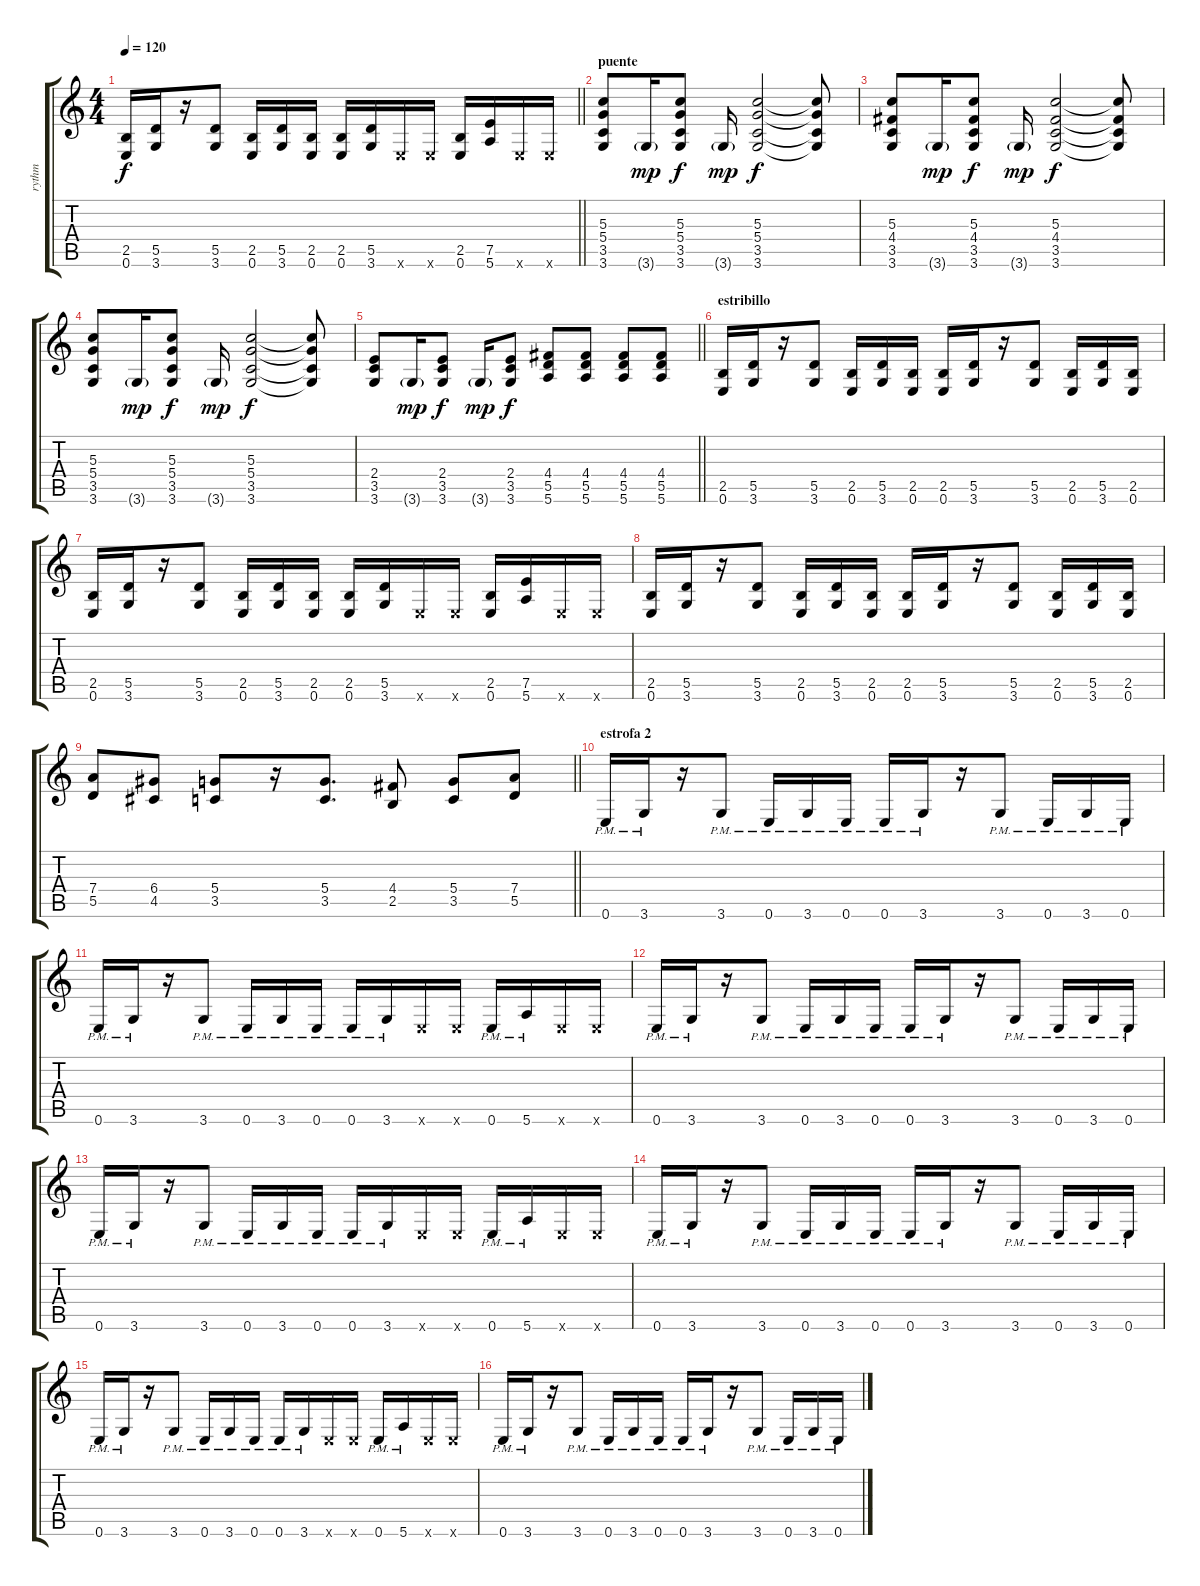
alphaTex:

\track ("rythm" "rythm") {instrument overdrivenguitar}
\staff {score tabs}
\tuning (E4 B3 G3 D3 A2 E2) {hide}
\ts (4 4)
\tempo 120
\clef g2
\barLineRight lightlight
\ks c
(2.5 0.6).16{dy f} (5.5 3.6).16 r.16 (5.5 3.6).8 (2.5 0.6).16 (5.5 3.6).16 (2.5 0.6).16 (2.5 0.6).16 (5.5 3.6).16 0.6{x}.16 0.6{x}.16 (2.5 0.6).16 (7.5 5.6).16 0.6{x}.16 0.6{x}.16 |
\section ("" "puente")
(5.3 5.4 3.5 3.6).8 3.6{g}.16{dy mp} (5.3 5.4 3.5 3.6).8{dy f} 3.6{g}.16{dy mp} (5.3 5.4 3.5 3.6).2{dy f} (5.3{t} 5.4{t} 3.5{t} 3.6{t}).8 |
(5.3 4.4 3.5 3.6).8 3.6{g}.16{dy mp} (5.3 4.4 3.5 3.6).8{dy f} 3.6{g}.16{dy mp} (5.3 4.4 3.5 3.6).2{dy f} (5.3{t} 4.4{t} 3.5{t} 3.6{t}).8 |
(5.3 5.4 3.5 3.6).8 3.6{g}.16{dy mp} (5.3 5.4 3.5 3.6).8{dy f} 3.6{g}.16{dy mp} (5.3 5.4 3.5 3.6).2{dy f} (5.3{t} 5.4{t} 3.5{t} 3.6{t}).8 |
\barLineRight lightlight
(2.4 3.5 3.6).8 3.6{g}.16{dy mp} (2.4 3.5 3.6).8{dy f} 3.6{g}.16{dy mp} (2.4 3.5 3.6).8{dy f} (4.4 5.5 5.6).8 (4.4 5.5 5.6).8 (4.4 5.5 5.6).8 (4.4 5.5 5.6).8 |
\section ("" "estribillo")
(2.5 0.6).16 (5.5 3.6).16 r.16 (5.5 3.6).8 (2.5 0.6).16 (5.5 3.6).16 (2.5 0.6).16 (2.5 0.6).16 (5.5 3.6).16 r.16 (5.5 3.6).8 (2.5 0.6).16 (5.5 3.6).16 (2.5 0.6).16 |
(2.5 0.6).16 (5.5 3.6).16 r.16 (5.5 3.6).8 (2.5 0.6).16 (5.5 3.6).16 (2.5 0.6).16 (2.5 0.6).16 (5.5 3.6).16 0.6{x}.16 0.6{x}.16 (2.5 0.6).16 (7.5 5.6).16 0.6{x}.16 0.6{x}.16 |
(2.5 0.6).16 (5.5 3.6).16 r.16 (5.5 3.6).8 (2.5 0.6).16 (5.5 3.6).16 (2.5 0.6).16 (2.5 0.6).16 (5.5 3.6).16 r.16 (5.5 3.6).8 (2.5 0.6).16 (5.5 3.6).16 (2.5 0.6).16 |
\barLineRight lightlight
(7.4 5.5).8 (6.4 4.5).8 (5.4 3.5).8 r.16 (5.4 3.5).8{d} (4.4 2.5).8 (5.4 3.5).8 (7.4 5.5).8 |
\section ("" "estrofa 2")
0.6{pm}.16 3.6{pm}.16 r.16 3.6{pm}.8 0.6{pm}.16 3.6{pm}.16 0.6{pm}.16 0.6{pm}.16 3.6{pm}.16 r.16 3.6{pm}.8 0.6{pm}.16 3.6{pm}.16 0.6{pm}.16 |
0.6{pm}.16 3.6{pm}.16 r.16 3.6{pm}.8 0.6{pm}.16 3.6{pm}.16 0.6{pm}.16 0.6{pm}.16 3.6{pm}.16 0.6{x}.16 0.6{x}.16 0.6{pm}.16 5.6{pm}.16 0.6{x}.16 0.6{x}.16 |
0.6{pm}.16 3.6{pm}.16 r.16 3.6{pm}.8 0.6{pm}.16 3.6{pm}.16 0.6{pm}.16 0.6{pm}.16 3.6{pm}.16 r.16 3.6{pm}.8 0.6{pm}.16 3.6{pm}.16 0.6{pm}.16 |
0.6{pm}.16 3.6{pm}.16 r.16 3.6{pm}.8 0.6{pm}.16 3.6{pm}.16 0.6{pm}.16 0.6{pm}.16 3.6{pm}.16 0.6{x}.16 0.6{x}.16 0.6{pm}.16 5.6{pm}.16 0.6{x}.16 0.6{x}.16 |
0.6{pm}.16 3.6{pm}.16 r.16 3.6{pm}.8 0.6{pm}.16 3.6{pm}.16 0.6{pm}.16 0.6{pm}.16 3.6{pm}.16 r.16 3.6{pm}.8 0.6{pm}.16 3.6{pm}.16 0.6{pm}.16 |
0.6{pm}.16 3.6{pm}.16 r.16 3.6{pm}.8 0.6{pm}.16 3.6{pm}.16 0.6{pm}.16 0.6{pm}.16 3.6{pm}.16 0.6{x}.16 0.6{x}.16 0.6{pm}.16 5.6{pm}.16 0.6{x}.16 0.6{x}.16 |
0.6{pm}.16 3.6{pm}.16 r.16 3.6{pm}.8 0.6{pm}.16 3.6{pm}.16 0.6{pm}.16 0.6{pm}.16 3.6{pm}.16 r.16 3.6{pm}.8 0.6{pm}.16 3.6{pm}.16 0.6{pm}.16
